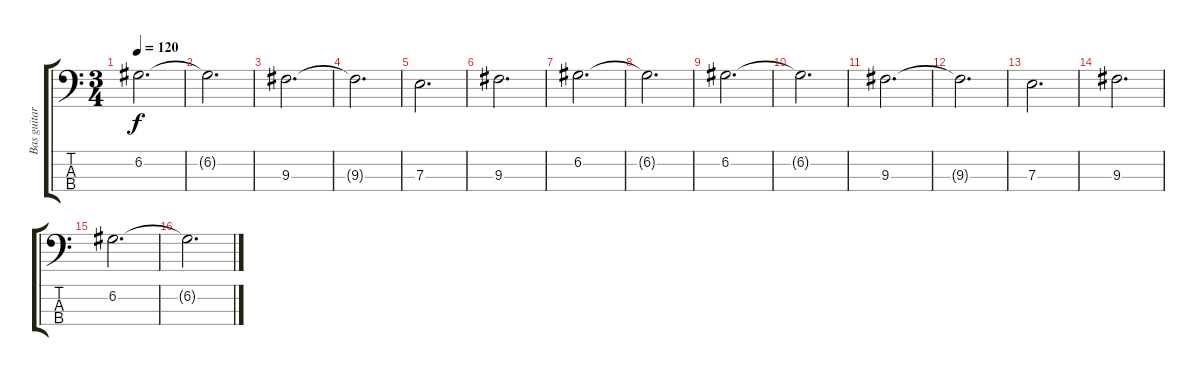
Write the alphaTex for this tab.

\track ("Bas guitar" "Bas guitar") {instrument electricbassfinger}
\staff {score tabs}
\tuning (G2 D2 A1 E1) {hide}
\ts (3 4)
\tempo 120
\clef f4
\ks c
6.2.2{d dy f} |
6.2{t}.2{d} |
9.3.2{d} |
9.3{t}.2{d} |
7.3.2{d} |
9.3.2{d} |
6.2.2{d} |
6.2{t}.2{d} |
6.2.2{d} |
6.2{t}.2{d} |
9.3.2{d} |
9.3{t}.2{d} |
7.3.2{d} |
9.3.2{d} |
6.2.2{d} |
6.2{t}.2{d}
